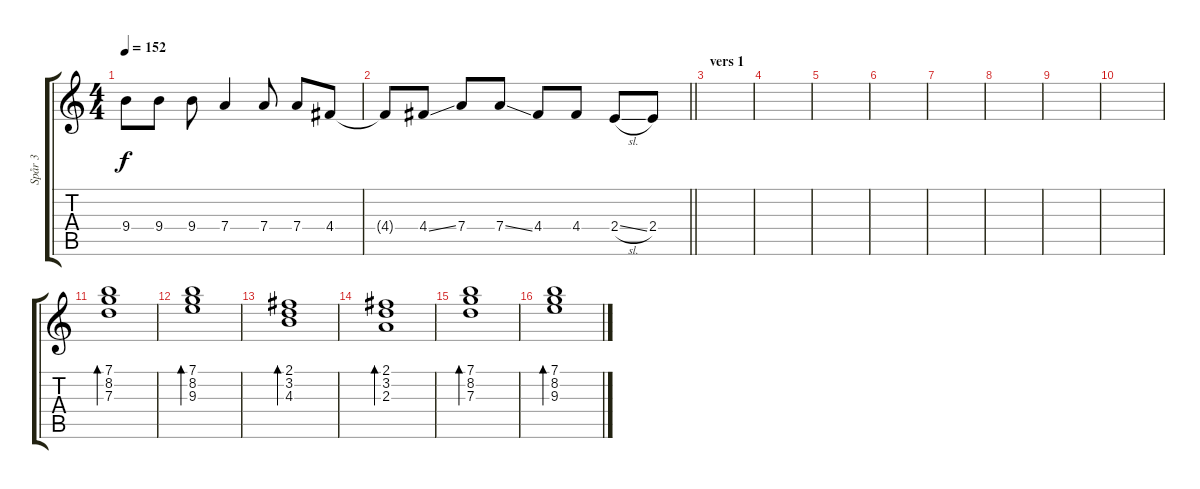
\track ("Spår 3" "Spår 3") {instrument electricguitarjazz}
\staff {score tabs}
\tuning (E4 B3 G3 D3 A2 E2) {hide}
\ts (4 4)
\tempo 152
\clef g2
\ks c
9.4.8{dy f} 9.4.8 9.4.8 7.4.4 7.4.8 7.4.8 4.4.8 |
\barLineRight lightlight
4.4{t}.8 4.4{ss}.8 7.4.8 7.4{ss}.8 4.4.8 4.4.8 2.4{sl}.8 2.4.8 |
\section ("" "vers 1")
|
|
|
|
|
|
|
|
(7.1 8.2 7.3).1{bd 240} |
(7.1 8.2 9.3).1{bd 240} |
(2.1 3.2 4.3).1{bd 240} |
(2.1 3.2 2.3).1{bd 240} |
(7.1 8.2 7.3).1{bd 240} |
(7.1 8.2 9.3).1{bd 240}
